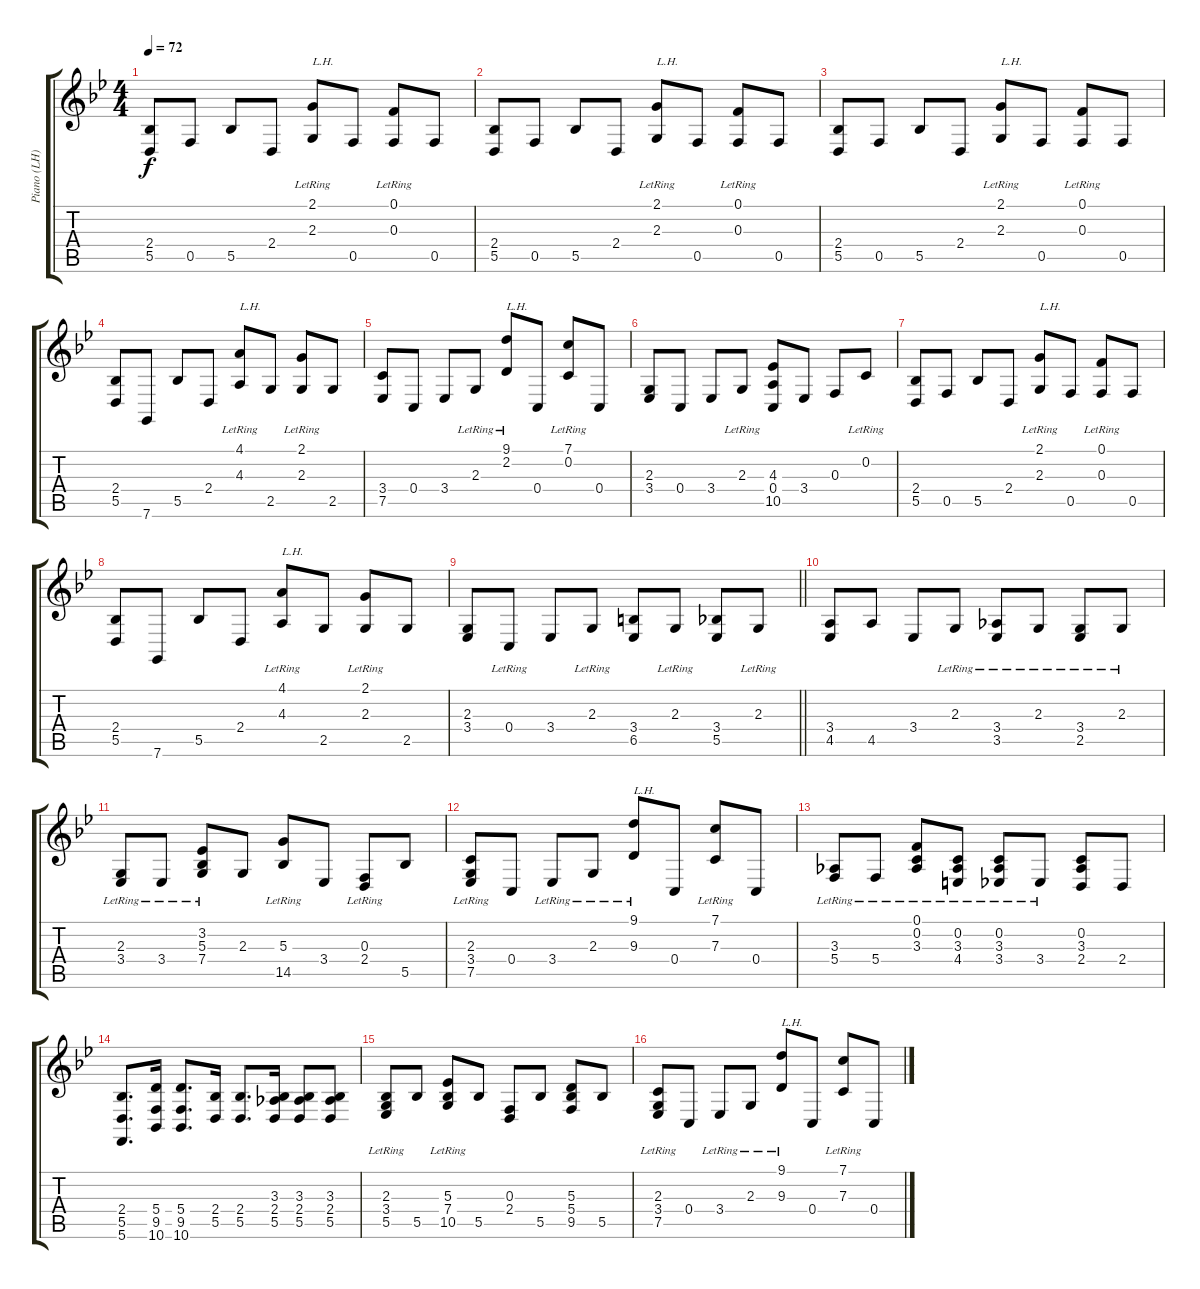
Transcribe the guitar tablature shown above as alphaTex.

\track ("Piano (LH)" "Piano (LH)") {instrument brightacousticpiano}
\staff {score tabs}
\tuning (F4 C4 F3 C3 F3 C2) {hide}
\ts (4 4)
\tempo 72
\clef g2
\ks bb
(2.4 5.5).8{dy f} 0.5.8 5.5.8 2.4.8 (2.1{lr} 2.3).8{txt "L.H."} 0.5.8 (0.1{lr} 0.3).8 0.5.8 |
(2.4 5.5).8 0.5.8 5.5.8 2.4.8 (2.1{lr} 2.3).8{txt "L.H."} 0.5.8 (0.1{lr} 0.3).8 0.5.8 |
(2.4 5.5).8 0.5.8 5.5.8 2.4.8 (2.1{lr} 2.3).8{txt "L.H."} 0.5.8 (0.1{lr} 0.3).8 0.5.8 |
(2.4 5.5).8 7.6.8 5.5.8 2.4.8 (4.1{lr} 4.3).8{txt "L.H."} 2.5.8 (2.1{lr} 2.3).8 2.5.8 |
(3.4 7.5).8 0.4.8 3.4.8 2.3{lr}.8 (9.1{lr} 2.2).8{txt "L.H."} 0.4.8 (7.1{lr} 0.2).8 0.4.8 |
(2.3 3.4).8 0.4.8 3.4.8 2.3{lr}.8 (4.3 0.4 10.5).8 3.4.8 0.3.8 0.2{lr}.8 |
(2.4 5.5).8 0.5.8 5.5.8 2.4.8 (2.1{lr} 2.3).8{txt "L.H."} 0.5.8 (0.1{lr} 0.3).8 0.5.8 |
(2.4 5.5).8 7.6.8 5.5.8 2.4.8 (4.1{lr} 4.3).8{txt "L.H."} 2.5.8 (2.1{lr} 2.3).8 2.5.8 |
\barLineRight lightlight
(2.3 3.4).8 0.4{lr}.8 3.4.8 2.3{lr}.8 (3.4 6.5).8 2.3{lr}.8 (3.4 5.5).8 2.3{lr}.8 |
(3.4 4.5).8 4.5.8 3.4.8 2.3{lr}.8 (3.4{lr} 3.5).8 2.3{lr}.8 (3.4{lr} 2.5).8 2.3{lr}.8 |
(2.3 3.4{lr}).8 3.4{lr}.8 (3.2{lr} 5.3{lr} 7.4).8 2.3.8 (5.3{lr} 14.5).8 3.4.8 (0.3 2.4{lr}).8 5.5.8 |
(2.3{lr} 3.4{lr} 7.5).8 0.4.8 3.4{lr}.8 2.3{lr}.8 (9.1{lr} 9.3).8{txt "L.H."} 0.4.8 (7.1{lr} 7.3).8 0.4.8 |
(3.3 5.4{lr}).8 5.4{lr}.8 (0.1 0.2{lr} 3.3{lr}).8 (0.2{lr} 3.3 4.4).8 (0.2{lr} 3.3 3.4{lr}).8 3.4{lr}.8 (0.2 3.3 2.4).8 2.4.8 |
(2.4 5.5 5.6).8{d} (5.4 9.5 10.6).16 (5.4 9.5 10.6).8{d} (2.4 5.5).16 (2.4 5.5).8{d} (3.3 2.4 5.5).16 (3.3 2.4 5.5).8 (3.3 2.4 5.5).8 |
(2.3 3.4{lr} 5.5).8 5.5.8 (5.3{lr} 7.4 10.5).8 5.5.8 (0.3 2.4).8 5.5.8 (5.3 5.4 9.5).8 5.5.8 |
(2.3{lr} 3.4{lr} 7.5).8 0.4.8 3.4{lr}.8 2.3{lr}.8 (9.1{lr} 9.3).8{txt "L.H."} 0.4.8 (7.1{lr} 7.3).8 0.4.8
